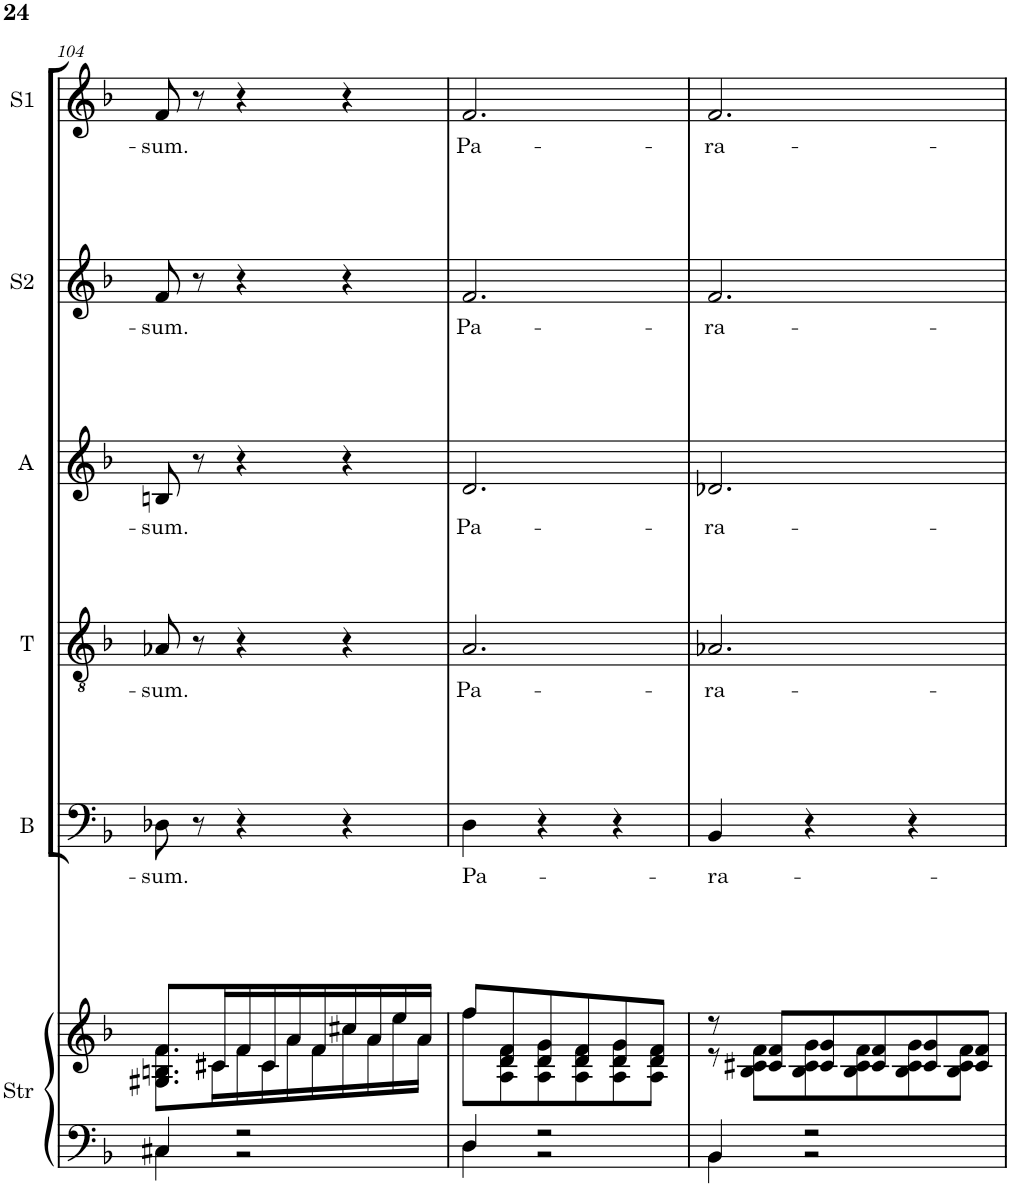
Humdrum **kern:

**kern	**kern	**kern	**text	**kern	**text	**kern	**text	**kern	**text	**kern	**text
*part6	*part6	*part5	*part5	*part4	*part4	*part3	*part3	*part2	*part2	*part1	*part1
*staff7	*staff6	*staff5	*staff5	*staff4	*staff4	*staff3	*staff3	*staff2	*staff2	*staff1	*staff1
*I"Strings	*	*I"Bass	*	*I"Tenor	*	*I"Alto	*	*I"Soprano 2	*	*I"Soprano 1	*
*I'Str	*	*I'B	*	*I'T	*	*I'A	*	*I'S2	*	*I'S1	*
!!LO:PB:g=z
*clefF4	*clefG2	*clefF4	*	*clefGv2	*	*clefG2	*	*clefG2	*	*clefG2	*
*k[b-]	*k[b-]	*k[b-]	*	*k[b-]	*	*k[b-]	*	*k[b-]	*	*k[b-]	*
*F:	*F:	*F:	*	*F:	*	*F:	*	*F:	*	*F:	*
*M3/4	*M3/4	*M3/4	*	*M3/4	*	*M3/4	*	*M3/4	*	*M3/4	*
=104	=104	=104	=104	=104	=104	=104	=104	=104	=104	=104	=104
*^	*^	*	*	*	*	*	*	*	*	*	*
!	!	!	!	!	!LO:LY:b	!	!LO:LY:b	!	!LO:LY:b	!	!LO:LY:b	!	!LO:LY:b
4C#X/	4C#\	8.G#X/ 8.Bn/ 8.f/L	8.G#\ 8.B\ 8.f\L	8D-X\	-sum.	8A-X/	-sum.	8Bn/	-sum.	8f/	-sum.	8f/	-sum.
.	.	.	.	8r	.	8r	.	8r	.	8r	.	8r	.
.	.	16c#X/L	16c#\L	.	.	.	.	.	.	.	.	.	.
2r	2r	16f/	16f\	4r	.	4r	.	4r	.	4r	.	4r	.
.	.	16c#/	16c#\	.	.	.	.	.	.	.	.	.	.
.	.	16a/	16a\	.	.	.	.	.	.	.	.	.	.
.	.	16f/	16f\	.	.	.	.	.	.	.	.	.	.
.	.	16cc#X/	16cc#\	4r	.	4r	.	4r	.	4r	.	4r	.
.	.	16a/	16a\	.	.	.	.	.	.	.	.	.	.
.	.	16ee/	16ee\	.	.	.	.	.	.	.	.	.	.
.	.	16a/JJ	16a\JJ	.	.	.	.	.	.	.	.	.	.
=105	=105	=105	=105	=105	=105	=105	=105	=105	=105	=105	=105	=105	=105
!	!	!	!	!	!LO:LY:b	!	!LO:LY:b	!	!LO:LY:b	!	!LO:LY:b	!	!LO:LY:b
4D/	4D\	8ff/L	8ff\L	4D\	Pa-	2.A/	Pa-	2.d/	Pa-	2.f/	Pa-	2.f/	Pa-
.	.	8d/ 8f/	8A\ 8d\ 8f\	.	.	.	.	.	.	.	.	.	.
2r	2r	8d/ 8g/	8A\ 8d\ 8g\	4r	.	.	.	.	.	.	.	.	.
.	.	8d/ 8f/	8A\ 8d\ 8f\	.	.	.	.	.	.	.	.	.	.
.	.	8d/ 8g/	8A\ 8d\ 8g\	4r	.	.	.	.	.	.	.	.	.
.	.	8d/ 8f/J	8A\ 8d\ 8f\J	.	.	.	.	.	.	.	.	.	.
=106	=106	=106	=106	=106	=106	=106	=106	=106	=106	=106	=106	=106	=106
!	!	!	!	!	!LO:LY:b	!	!LO:LY:b	!	!LO:LY:b	!	!LO:LY:b	!	!LO:LY:b
4BB-/	4BB-\	8r	8r	4BB-/	-ra-	2.A-X/	-ra-	2.d-X/	-ra-	2.f/	-ra-	2.f/	-ra-
.	.	8c#X/ 8f/L	8B-\ 8c#\ 8f\L	.	.	.	.	.	.	.	.	.	.
2r	2r	8c#/ 8g/	8B-\ 8c#\ 8g\	4r	.	.	.	.	.	.	.	.	.
.	.	8c#/ 8f/	8B-\ 8c#\ 8f\	.	.	.	.	.	.	.	.	.	.
.	.	8c#/ 8g/	8B-\ 8c#\ 8g\	4r	.	.	.	.	.	.	.	.	.
.	.	8c#/ 8f/J	8B-\ 8c#\ 8f\J	.	.	.	.	.	.	.	.	.	.
*v	*v	*	*	*	*	*	*	*	*	*	*	*	*
*	*v	*v	*	*	*	*	*	*	*	*	*	*
=	=	=	=	=	=	=	=	=	=	=	=
*-	*-	*-	*-	*-	*-	*-	*-	*-	*-	*-	*-
